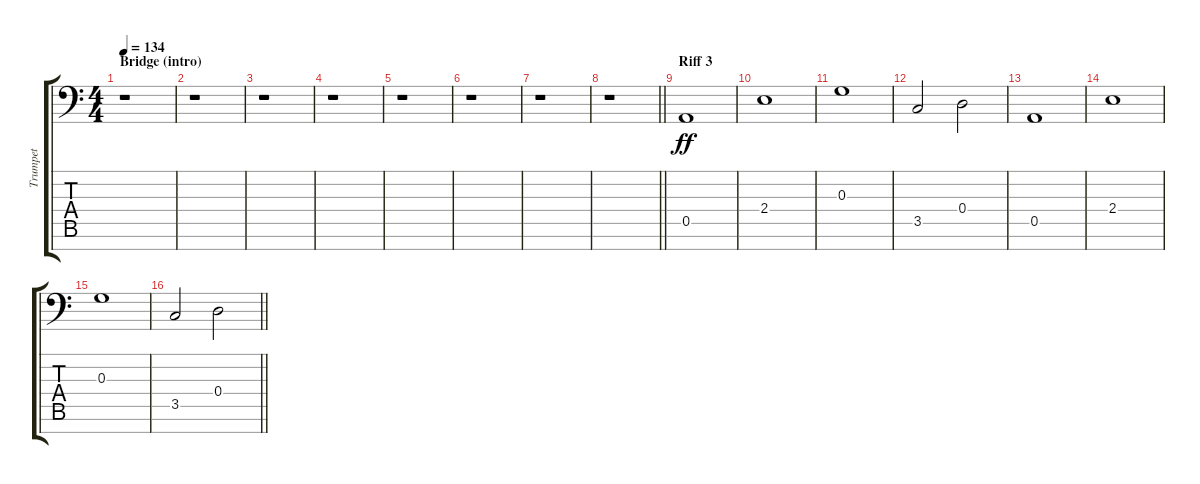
\track ("Trumpet" "Trumpet") {instrument lead4chiff}
\staff {score tabs}
\tuning (C8 B3 G3 D3 A2 E2 C-1) {hide}
\ts (4 4)
\section ("" "Bridge (intro)")
\tempo 134
\clef f4
\ks c
r.1{dy ff} |
r.1 |
r.1 |
r.1 |
r.1 |
r.1 |
r.1 |
\barLineRight lightlight
r.1 |
\section ("" "Riff 3")
0.5.1 |
2.4.1 |
0.3.1 |
3.5.2 0.4.2 |
0.5.1 |
2.4.1 |
0.3.1 |
\barLineRight lightlight
3.5.2 0.4.2
